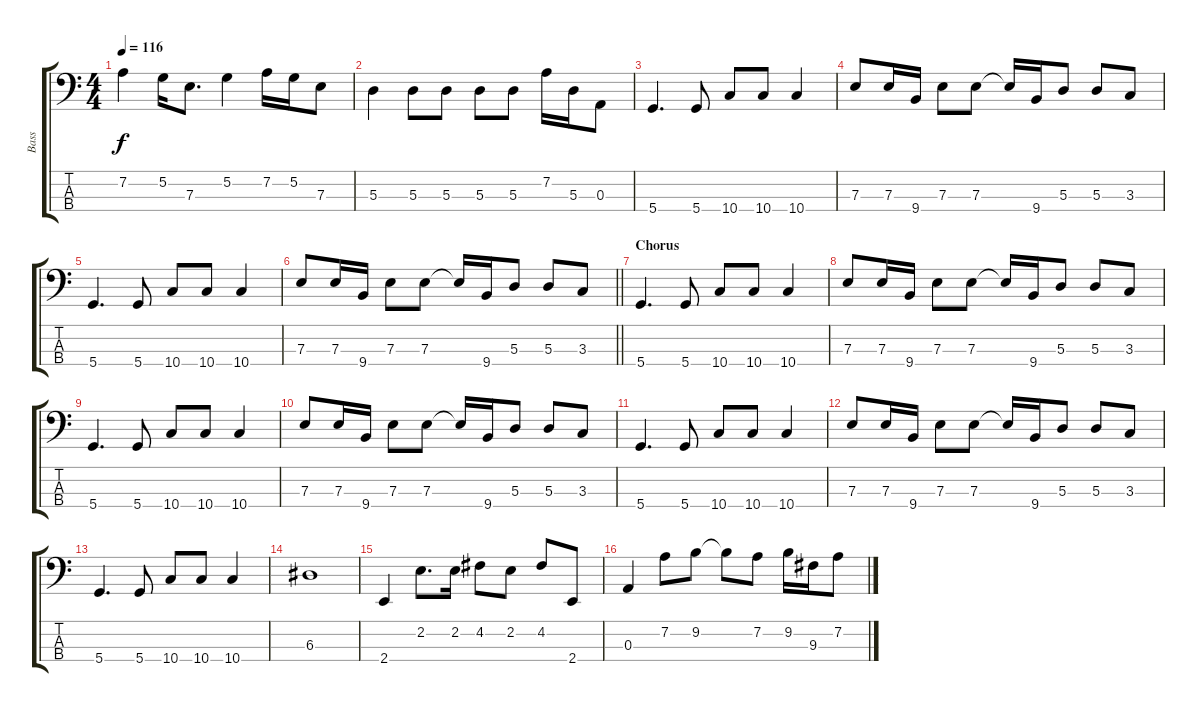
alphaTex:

\track ("Bass" "Bass") {instrument electricbassfinger}
\staff {score tabs}
\tuning (G2 D2 A1 D1) {hide}
\ts (4 4)
\tempo 116
\clef f4
\ks c
7.2.4{dy f} 5.2.16 7.3.8{d} 5.2.4 7.2.16 5.2.16 7.3.8 |
5.3.4 5.3.8 5.3.8 5.3.8 5.3.8 7.2.16 5.3.16 0.3.8 |
5.4.4{d} 5.4.8 10.4.8 10.4.8 10.4.4 |
7.3.8 7.3.16 9.4.16 7.3.8 7.3.8 7.3{t}.16 9.4.16 5.3.8 5.3.8 3.3.8 |
5.4.4{d} 5.4.8 10.4.8 10.4.8 10.4.4 |
\barLineRight lightlight
7.3.8 7.3.16 9.4.16 7.3.8 7.3.8 7.3{t}.16 9.4.16 5.3.8 5.3.8 3.3.8 |
\section ("" "Chorus")
5.4.4{d} 5.4.8 10.4.8 10.4.8 10.4.4 |
7.3.8 7.3.16 9.4.16 7.3.8 7.3.8 7.3{t}.16 9.4.16 5.3.8 5.3.8 3.3.8 |
5.4.4{d} 5.4.8 10.4.8 10.4.8 10.4.4 |
7.3.8 7.3.16 9.4.16 7.3.8 7.3.8 7.3{t}.16 9.4.16 5.3.8 5.3.8 3.3.8 |
5.4.4{d} 5.4.8 10.4.8 10.4.8 10.4.4 |
7.3.8 7.3.16 9.4.16 7.3.8 7.3.8 7.3{t}.16 9.4.16 5.3.8 5.3.8 3.3.8 |
5.4.4{d} 5.4.8 10.4.8 10.4.8 10.4.4 |
6.3.1 |
2.4.4 2.2.8{d} 2.2.16 4.2.8 2.2.8 4.2.8 2.4.8 |
0.3.4 7.2.8 9.2.8 9.2{t}.8 7.2.8 9.2.16 9.3.16 7.2.8
